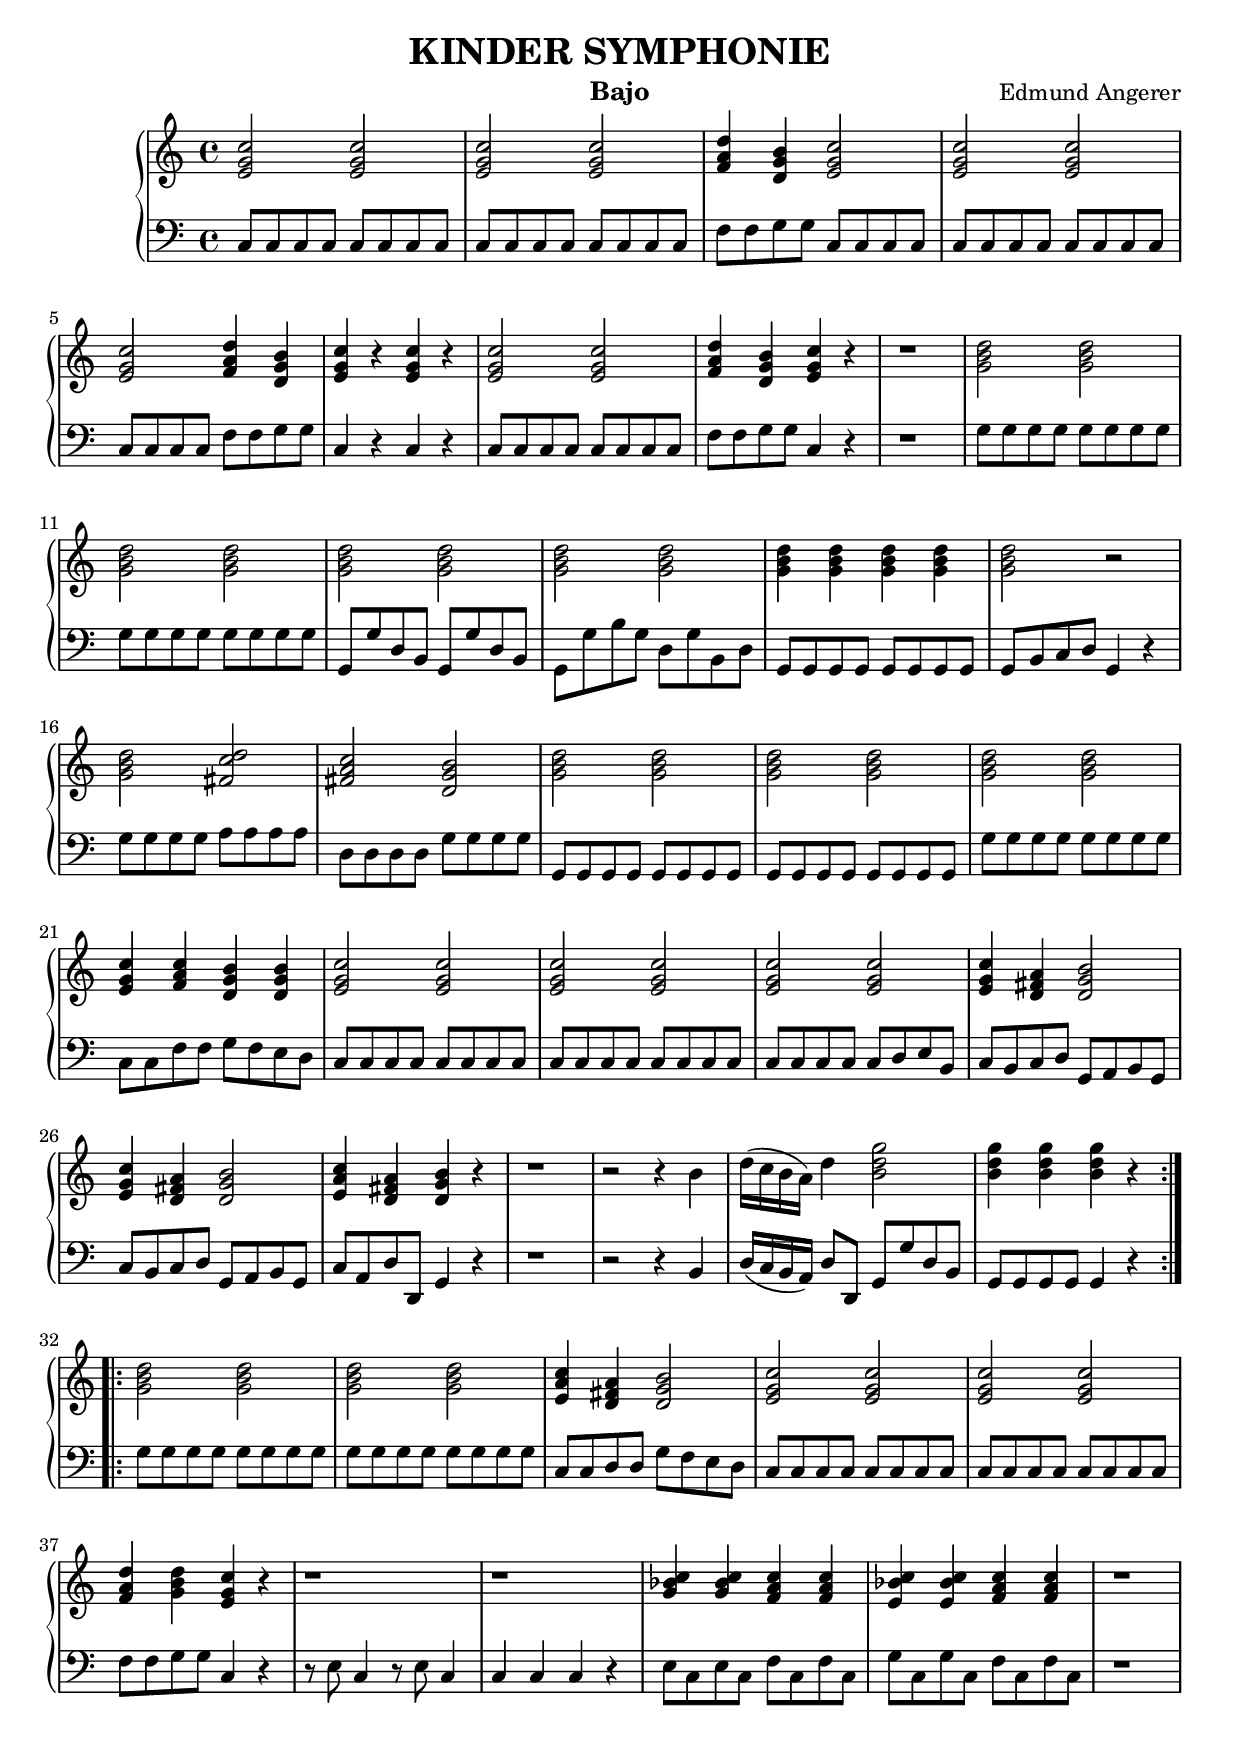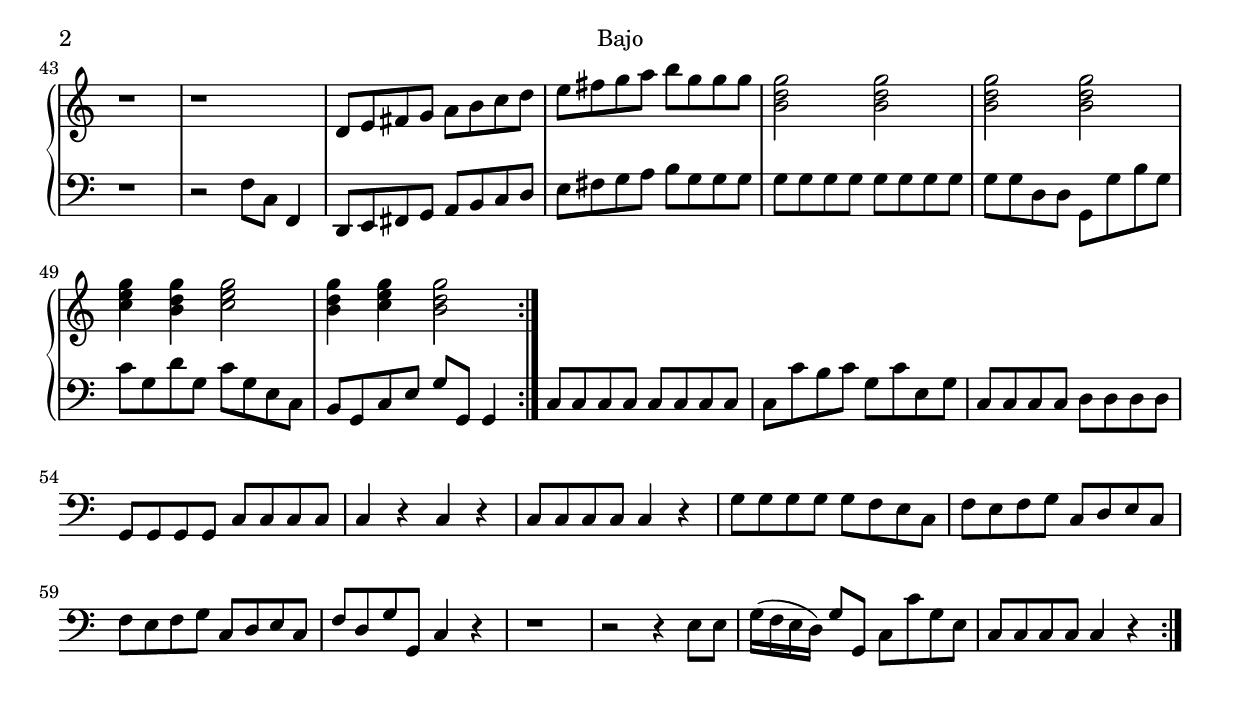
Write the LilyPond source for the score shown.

\header {
  title = "KINDER SYMPHONIE"
  instrument = "Bajo"
  composer = "Edmund Angerer"
}
upper = \relative c'' {
  \clef treble
  \key c \major
  \time 4/4

  \repeat volta 2 {
  <c g e>2 <c g e>2 | <c g e>2 <c g e>2 | <d a f>4 <b g d>4 <c g e>2 | 
  <c g e>2 <c g e>2 <c g e>2 <d a f>4 <b g d>4 | <c g e>4 r4 <c g e>4 r4 |
  <c g e>2 <c g e>2 |  <d a f>4 <b g d>4 <c g e>4 r4 | r1 |
  <d b g>2 <d b g>2 | <d b g>2  <d b g>2 | <d b g>2 <d b g>2 | <d b g>2 <d b g>2 | <d b g>4 <d b g>4 <d b g>4 <d b g>4 |
  <d b g>2 r2 | <d b g>2 <d c fis,>2 |  <c a fis>2 <b g d>2 | <d b g>2 <d b g>2 |  <d b g>2 <d b g>2 | <d b g>2 <d b g>2 |
  <e, g c>4 <f a c>4 <d g b>4 <d g b>4 | <e g c>2 <e g c>2 | <e g c>2  <e g c>2 | <e g c>2 <e g c>2 |
   <e g c>4 <d fis a>4 <d g b>2 | <e g c>4 <d fis a>4 <d g b>2 | <e a c>4 <d fis a>4 <d g b>4 r4 |
   r1 | r2 r4 b'4 | d16( c b a) d4 <b d g>2 |  <b d g>4  <b d g>4  <b d g>4 r4 |
  }
  \repeat volta 2 {
   <g b d>2 <g b d>2 | <g b d>2 <g b d>2 | <e a c>4 <d fis a>4  <d g b>2 |
   <c' g e>2 <c g e>2 | <c g e>2 <c g e>2 | <d a f>4 <d b g>4 <c g e>4 r4  |
   r1 | r1 | <c bes g>4  <c bes g>4  <c a f>4 <c a f>4 | <c bes e,>4  <c bes e,>4 <c a f>4 <c a f>4 |
   r1 | r1 | r1 | d,8 e fis g a b c d | e fis g a b g g g | <g d b>2 <g d b>2 |
  <g d b>2  <g d b>2 | <g e c>4 <g d b>4 <g e c>2 | <g d b>4 <g e c>4 <g d b>2 |
    
  }

}

lower = \relative c {
  \clef bass
  \key c \major
  \time 4/4
  \repeat volta 2 { 
  c8 c c c c c c c | c8 c c c c c c c | f f g g c, c c c | c c c c c c c c |
  c c c c f f g g | c,4 r4 c r4 |  c8 c c c c c c c | f f g g c,4 r4 | r1 |
  g'8 g g g g g g g | g g g g g g g g | g, g' d b g g' d b | g g' b g d g b, d |
  g, g g g g g g g | g b c d g,4 r4 | g'8 g g g a a a a | d, d d d g g g g |
  g, g g g g g g g | g g g g g g g g | g' g g g g g g g | c, c f f g f e d |
  c c c c c c c c | c c c c c c c c | c c c c c d e b | c b c d g, a b g |
  c b c d g, a b g | c a d d, g4 r4 | r1 | r2 r4 b4 | d16( c b a) d8 d, g g' d b |
  g g g g g4 r4 }
  \repeat volta 2 {
  g'8 g g g g g g g | g g g g g g g g | c, c d d g f e d | c c c c c c c c | c c c c c c c c |
  f f g g c,4 r4 | r8 e c4 r8 e c4 | c c c r4 | e8 c e c f c f c | g' c, g' c, f c f c | r1 | r1 |
  r2 f8 c f,4 | d8 e fis g a b c d | e fis g a b g g g | g g g g g g g g | g g d d g, g' b g |
  c g d' g, c  g e c | b g c e g g, g4 | c8 c c c c c c c | c c' b c g c e, g |
  c, c c c d d d d | g, g g g  c c c c | c4 r4 c r4 | c8 c c c c4 r4 | g'8 g g g g f e c |
  f e f g c, d e c | f e f g c, d e c | f d g g, c4 r4 | r1 |
  r2 r4 e8 e | g16( f e d) g8 g, c c' g e | c c c c c4 r4
  }

}

\score {
  \new PianoStaff <<
    % \set PianoStaff.instrumentName = #"Piano  "
    \new Staff = "upper" \upper
    \new Staff = "lower" \lower
  >>
  \layout { }
}
